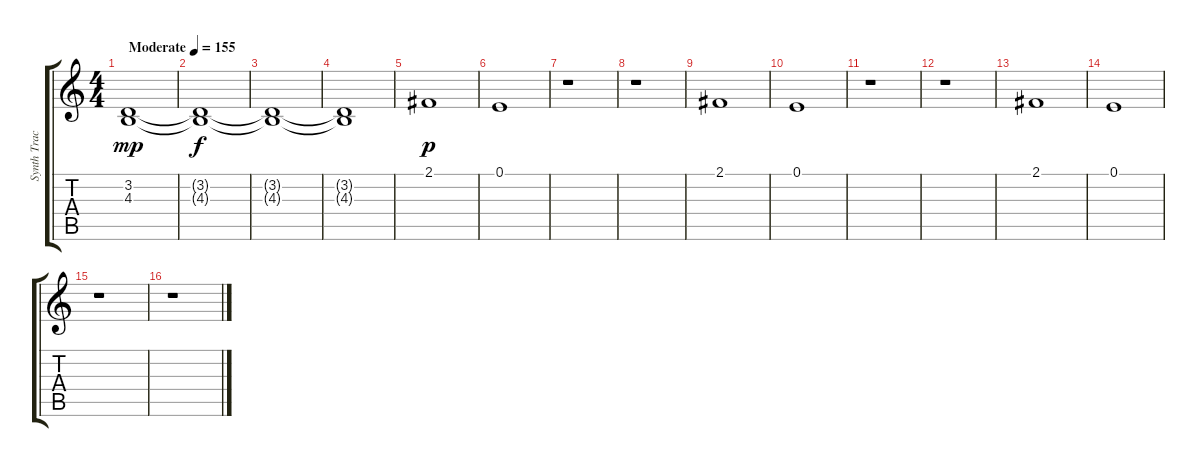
\track ("Synth Track (ignore)" "Synth Trac") {instrument choiraahs}
\staff {score tabs}
\tuning (E4 B3 G3 D3 A2 E2) {hide}
\ts (4 4)
\tempo (155 "Moderate")
\clef g2
\ks c
(3.2 4.3).1{dy mp instrument choiraahs} |
(3.2{t} 4.3{t}).1{dy f} |
(3.2{t} 4.3{t}).1 |
(3.2{t} 4.3{t}).1 |
2.1.1{dy p} |
0.1.1 |
r.1 |
r.1 |
2.1.1 |
0.1.1 |
r.1 |
r.1 |
2.1.1 |
0.1.1 |
r.1 |
r.1
